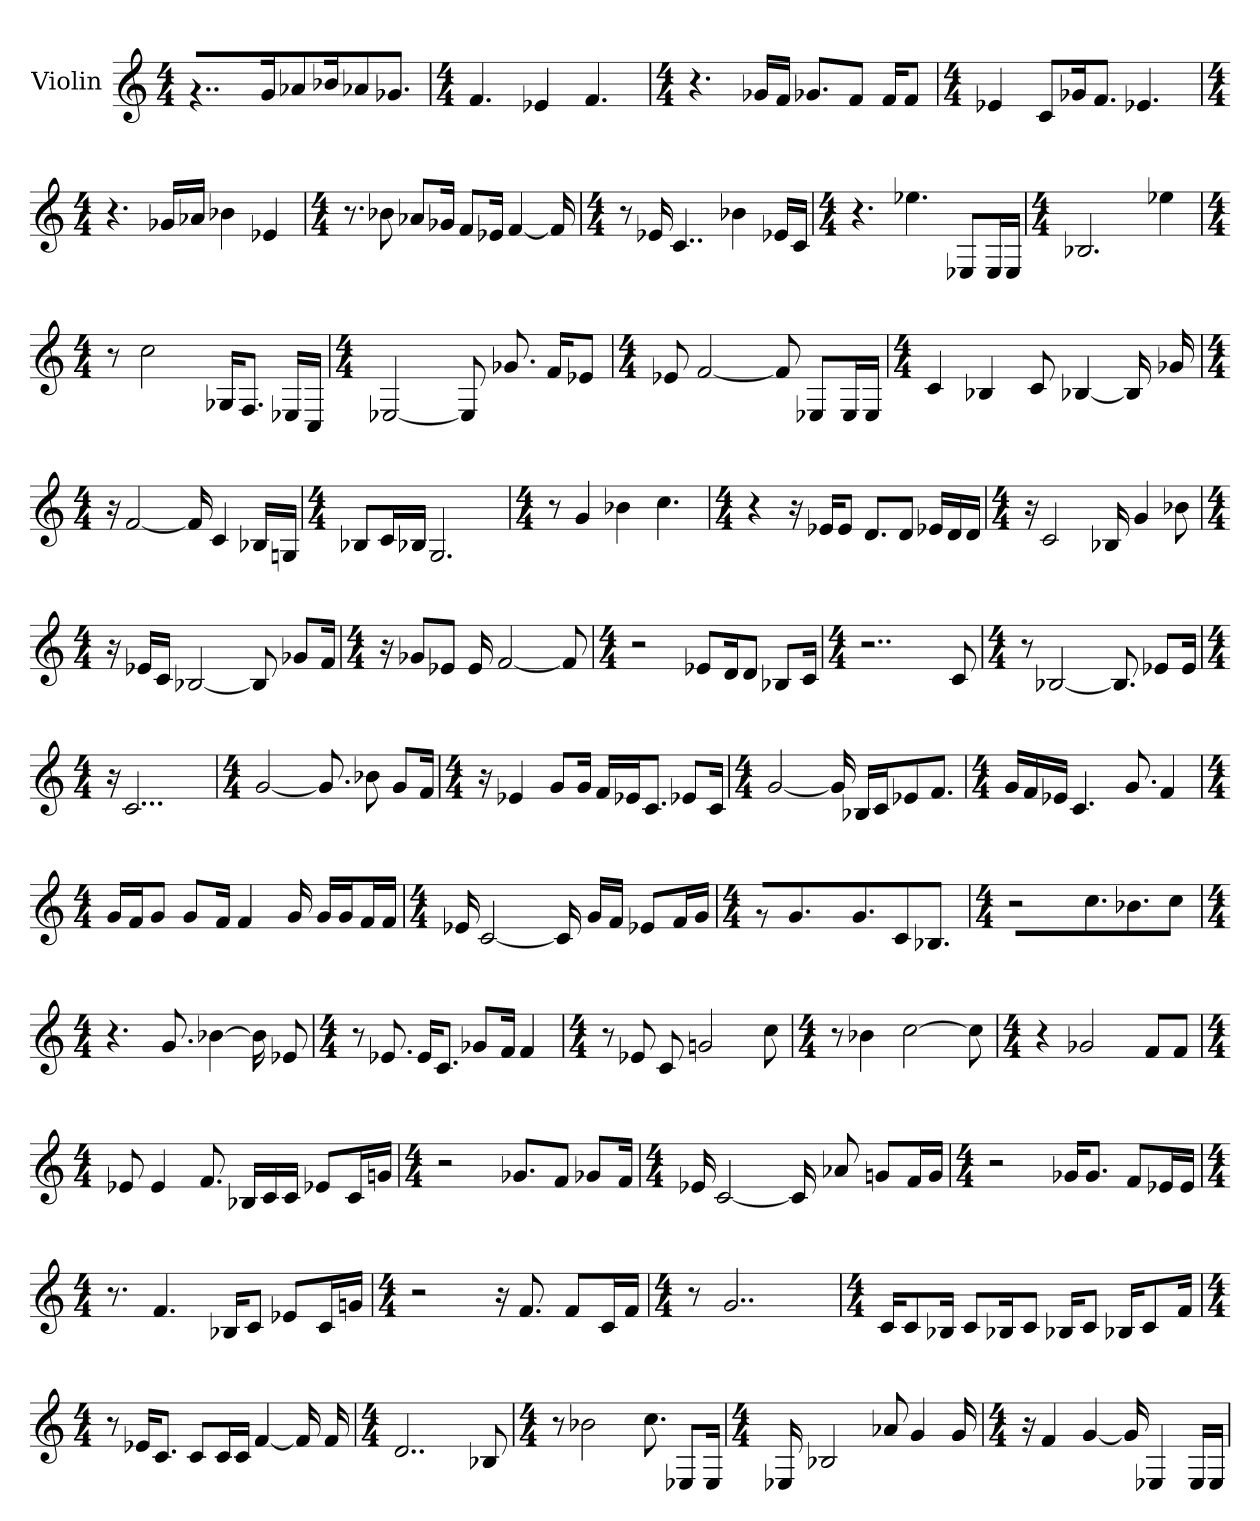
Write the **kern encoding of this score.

**kern
*part1
*staff1
*I"Violin
*I'Vln
*M4/4
=
4..r
16g
8a-XL
16b-XK
8a-XJ
8.g-XJ
=
*M4/4
4.f
4e-X
4.f
=
*M4/4
4.r
16g-XLL
16fJJ
8.g-XL
8fJ
16fKL
8fJ
=
*M4/4
4e-X
8cL
16g-XK
8.fJ
4.e-X
=
*M4/4
4.r
16g-XLL
16a-XJJ
4b-X
4e-X
=
*M4/4
8.r
8b-X
8a-XL
16g-XJk
8fL
16e-XJk
[4f
16f]
=
*M4/4
8r
16e-X
4..c
4b-X
16e-XLL
16cJJ
=
*M4/4
4.r
4.ee-X
8E-XL
16E-L
16E-JJ
=
*M4/4
2.B-X
4ee-X
=
*M4/4
8r
2cc
16G-XKL
8.FJ
16E-XLL
16CJJ
=
*M4/4
[2E-X
8E-]
8.g-X
16fKL
8e-XJ
=
*M4/4
8e-X
[2f
8f]
8E-XL
16E-L
16E-JJ
=
*M4/4
4c
4B-X
8c
[4B-X
16B-]
16g-X
=
*M4/4
16r
[2f
16f]
4c
16B-XLL
16GnJJ
=
*M4/4
8B-XL
16cL
16B-XJJ
2.G
=
*M4/4
8r
4g
4b-X
4.cc
=
*M4/4
4r
16r
16e-XKL
8e-J
8.dL
8dJ
16e-XLL
16d
16dJJ
=
*M4/4
16r
2c
16B-X
4g
8b-X
=
*M4/4
16r
16e-XLL
16cJJ
[2B-X
8B-]
8g-XL
16fJk
=
*M4/4
16r
8g-XL
8e-XJ
16e-
[2f
8f]
=
*M4/4
2r
8e-XL
16dK
8dJ
8B-XL
16cJk
=
*M4/4
2..r
8c
=
*M4/4
8r
[2B-X
8.B-]
8e-XL
16e-Jk
=
*M4/4
16r
2...c
=
*M4/4
[2g
8.g]
8b-X
8gL
16fJk
=
*M4/4
16r
4e-X
8gL
16gJk
16fLL
16e-XJ
8.cJ
8e-XL
16cJk
=
*M4/4
[2g
16g]
16B-XLL
16c
8e-XJ
8.fJ
=
*M4/4
16gLL
16f
16e-XJJ
4.c
8.g
4f
=
*M4/4
16gLL
16fJ
8gJ
8gL
16fJk
4f
16g
16gLL
16gJ
16fL
16fJJ
=
*M4/4
16e-X
[2c
16c]
16gLL
16fJJ
8e-XL
16fL
16gJJ
=
*M4/4
8r
4.g
8.gL
8cJ
8.B-XJ
=
*M4/4
2r
8.ccL
8.b-XJ
8ccJ
=
*M4/4
4.r
8.g
[4b-X
16b-]
8e-X
=
*M4/4
8r
8.e-X
16e-KL
8.cJ
8g-XL
16fJk
4f
=
*M4/4
8r
8e-X
8c
2gn
8cc
=
*M4/4
8r
4b-X
[2cc
8cc]
=
*M4/4
4r
2g-X
8fL
8fJ
=
*M4/4
8e-X
4e-
8.f
16B-XLL
16c
16cJJ
8e-XL
16cL
16gnJJ
=
*M4/4
2r
8.g-XL
8fJ
8g-XL
16fJk
=
*M4/4
16e-X
[2c
16c]
8a-X
8gnL
16fL
16gJJ
=
*M4/4
2r
16g-XKL
8.g-J
8fL
16e-XL
16e-JJ
=
*M4/4
8.r
4.f
16B-XKL
8cJ
8e-XL
16cL
16gnJJ
=
*M4/4
2r
16r
8.f
8fL
16cL
16fJJ
=
*M4/4
8r
2..g
=
*M4/4
16cKL
8c
16B-XJk
8cL
16B-XK
8cJ
16B-XKL
8cJ
16B-XKL
8c
16fJk
=
*M4/4
8r
16e-XKL
8.cJ
8cL
16cL
16cJJ
[4f
16f]
16f
=
*M4/4
2..d
8B-X
=
*M4/4
8r
2b-X
8.cc
8E-XL
16E-Jk
=
*M4/4
16E-X
2B-X
8a-X
4g
16g
=
*M4/4
16r
4f
[4g
16g]
4E-X
16E-LL
16E-JJ
=
*-
